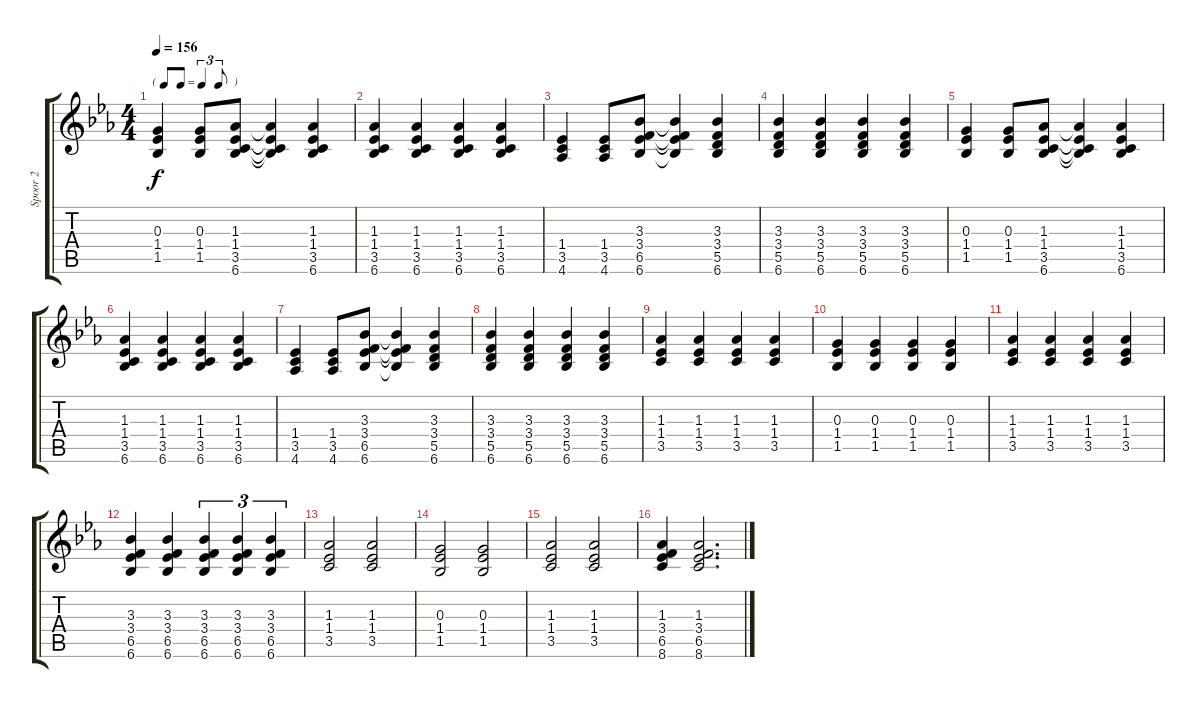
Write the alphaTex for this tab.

\track ("Spoor 2" "Spoor 2") {instrument acousticguitarsteel}
\staff {score tabs}
\tuning (E4 B3 G3 D3 A2 E2) {hide}
\ts (4 4)
\tf triplet8th
\tempo 156
\clef g2
\ks eb
(0.3 1.4 1.5).4{dy f} (0.3 1.4 1.5).8 (1.3 1.4 3.5 6.6).8 (1.3{t} 1.4{t} 3.5{t} 6.6{t}).4 (1.3 1.4 3.5 6.6).4 |
(1.3 1.4 3.5 6.6).4 (1.3 1.4 3.5 6.6).4 (1.3 1.4 3.5 6.6).4 (1.3 1.4 3.5 6.6).4 |
(1.4 3.5 4.6).4 (1.4 3.5 4.6).8 (3.3 3.4 6.5 6.6).8 (3.3{t} 3.4{t} 6.5{t} 6.6{t}).4 (3.3 3.4 5.5 6.6).4 |
(3.3 3.4 5.5 6.6).4 (3.3 3.4 5.5 6.6).4 (3.3 3.4 5.5 6.6).4 (3.3 3.4 5.5 6.6).4 |
(0.3 1.4 1.5).4 (0.3 1.4 1.5).8 (1.3 1.4 3.5 6.6).8 (1.3{t} 1.4{t} 3.5{t} 6.6{t}).4 (1.3 1.4 3.5 6.6).4 |
(1.3 1.4 3.5 6.6).4 (1.3 1.4 3.5 6.6).4 (1.3 1.4 3.5 6.6).4 (1.3 1.4 3.5 6.6).4 |
(1.4 3.5 4.6).4 (1.4 3.5 4.6).8 (3.3 3.4 6.5 6.6).8 (3.3{t} 3.4{t} 6.5{t} 6.6{t}).4 (3.3 3.4 5.5 6.6).4 |
(3.3 3.4 5.5 6.6).4 (3.3 3.4 5.5 6.6).4 (3.3 3.4 5.5 6.6).4 (3.3 3.4 5.5 6.6).4 |
(1.3 1.4 3.5).4 (1.3 1.4 3.5).4 (1.3 1.4 3.5).4 (1.3 1.4 3.5).4 |
(0.3 1.4 1.5).4 (0.3 1.4 1.5).4 (0.3 1.4 1.5).4 (0.3 1.4 1.5).4 |
(1.3 1.4 3.5).4 (1.3 1.4 3.5).4 (1.3 1.4 3.5).4 (1.3 1.4 3.5).4 |
(3.3 3.4 6.5 6.6).4 (3.3 3.4 6.5 6.6).4 (3.3 3.4 6.5 6.6).4{tu (3 2)} (3.3 3.4 6.5 6.6).4{tu (3 2)} (3.3 3.4 6.5 6.6).4{tu (3 2)} |
(1.3 1.4 3.5).2 (1.3 1.4 3.5).2 |
(0.3 1.4 1.5).2 (0.3 1.4 1.5).2 |
(1.3 1.4 3.5).2 (1.3 1.4 3.5).2 |
(1.3 3.4 6.5 8.6).4 (1.3 3.4 6.5 8.6).2{d}
